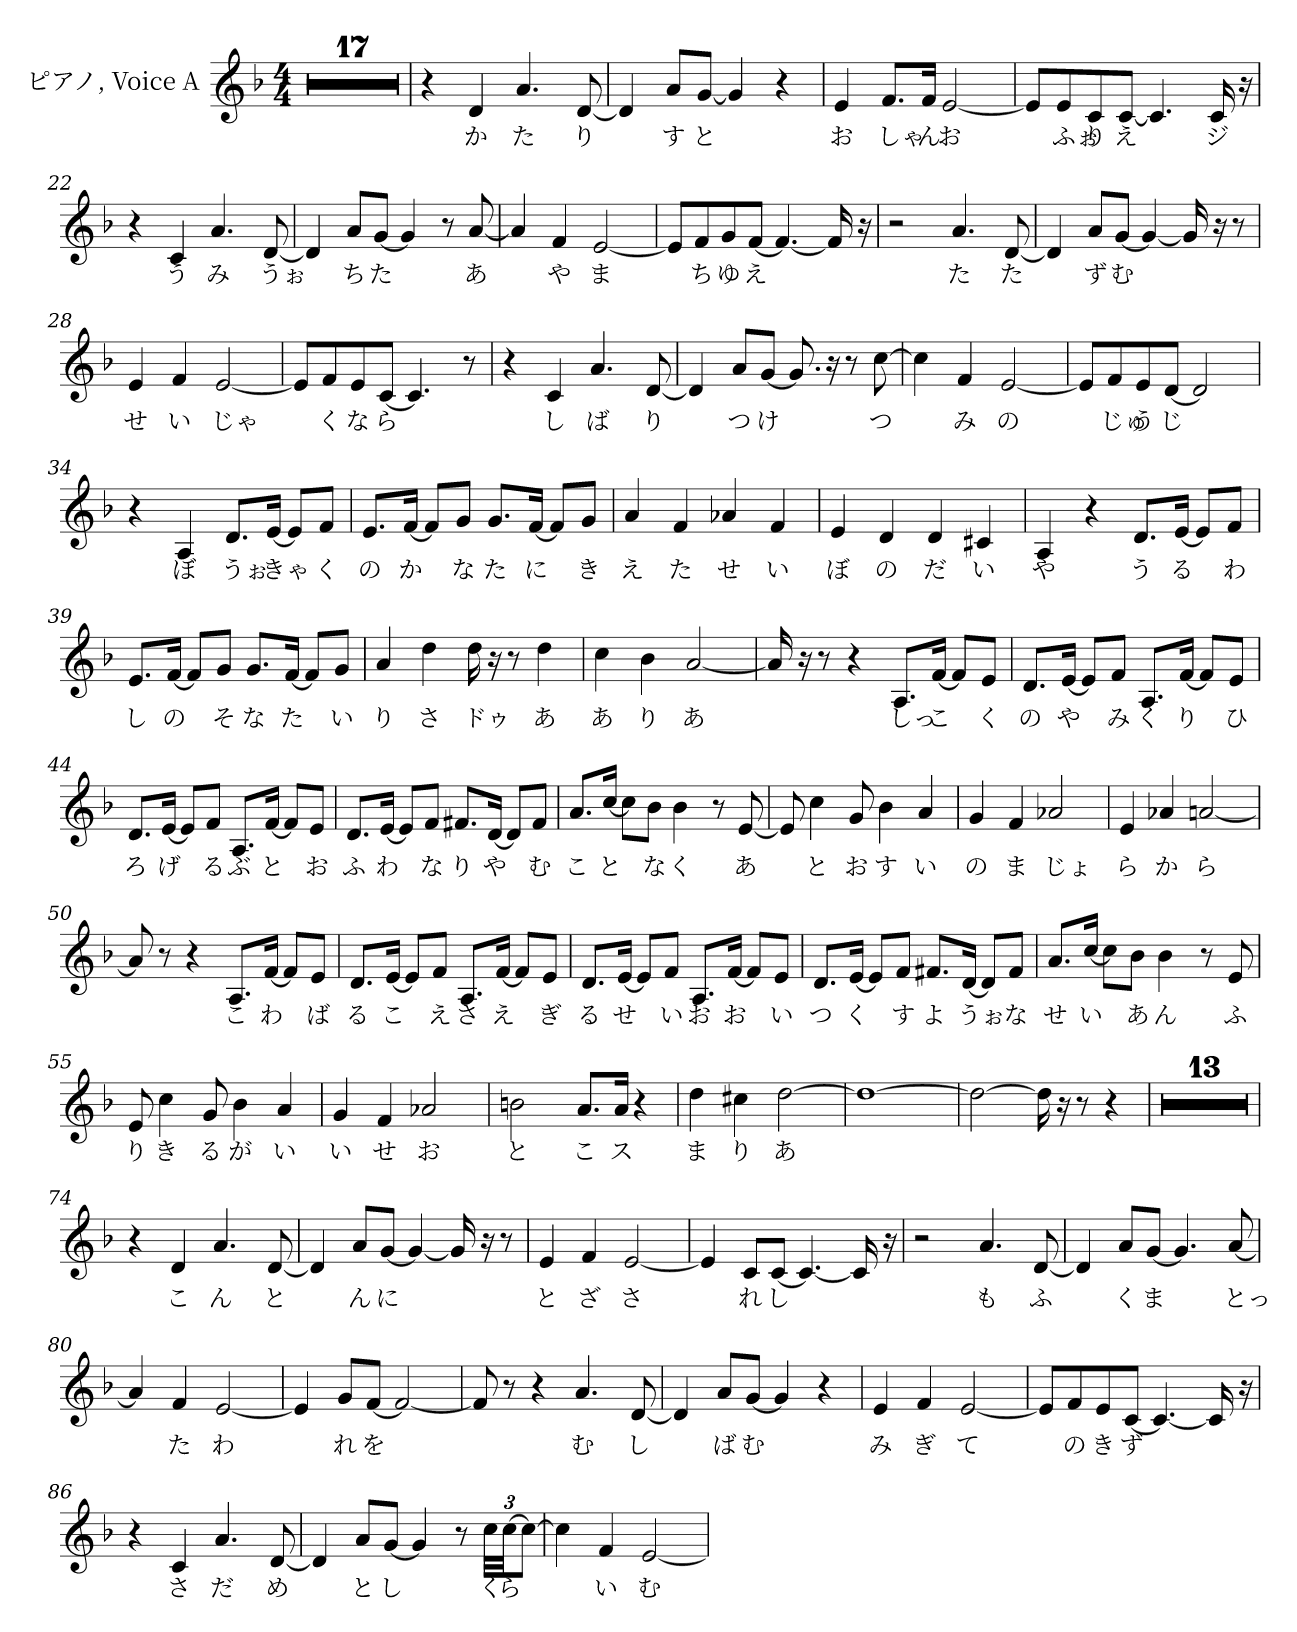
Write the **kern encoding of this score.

**kern	**text
*part1	*part1
*staff1	*staff1
*I"ピアノ, Voice A	*
*clefG2	*
*k[b-]	*
*M4/4	*
*MM170	*
=1	=1
1r	.
=2	=2
1r	.
=3	=3
1r	.
=4	=4
1r	.
=5	=5
1r	.
=6	=6
1r	.
=7	=7
1r	.
=8	=8
1r	.
=9	=9
1r	.
=10	=10
1r	.
=11	=11
1r	.
=12	=12
1r	.
=13	=13
1r	.
=14	=14
1r	.
=15	=15
1r	.
=16	=16
1r	.
=17	=17
1r	.
!!LO:LB:g=z
=18	=18
4r	.
!	!LO:LY:b
4d/	か
!	!LO:LY:b
4.a/	た
!	!LO:LY:b
[8d/	り
=19	=19
4d/]	.
!	!LO:LY:b
8a/L	す
!	!LO:LY:b
[8g/J	と
4g/]	.
4r	.
=20	=20
!	!LO:LY:b
4e/	お
!	!LO:LY:b
8.f/L	しゃ
!	!LO:LY:b
16f/Jk	ん
!	!LO:LY:b
[2e/	お
=21	=21
8e/L]	.
!	!LO:LY:b
8e/	ふぉ
!	!LO:LY:b
8c/	り
!	!LO:LY:b
[8c/J	え
4.c/]	.
!	!LO:LY:b
16c/	ジ
16r	.
=22	=22
4r	.
!	!LO:LY:b
4c/	う
!	!LO:LY:b
4.a/	み
!	!LO:LY:b
[8d/	うぉ
=23	=23
4d/]	.
!	!LO:LY:b
8a/L	ち
!	!LO:LY:b
[8g/J	た
4g/]	.
8r	.
!	!LO:LY:b
[8a/	あ
=24	=24
4a/]	.
!	!LO:LY:b
4f/	や
!	!LO:LY:b
[2e/	ま
!!LO:LB:g=z
=25	=25
8e/L]	.
!	!LO:LY:b
8f/	ち
!	!LO:LY:b
8g/	ゆ
!	!LO:LY:b
[8f/J	え
4.f/_	.
16f/]	.
16r	.
=26	=26
2r	.
!	!LO:LY:b
4.a/	た
!	!LO:LY:b
[8d/	た
=27	=27
4d/]	.
!	!LO:LY:b
8a/L	ず
!	!LO:LY:b
[8g/J	む
4g/_	.
16g/]	.
16r	.
8r	.
=28	=28
!	!LO:LY:b
4e/	せ
!	!LO:LY:b
4f/	い
!	!LO:LY:b
[2e/	じゃ
=29	=29
8e/L]	.
!	!LO:LY:b
8f/	く
!	!LO:LY:b
8e/	な
!	!LO:LY:b
[8c/J	ら
4.c/]	.
8r	.
=30	=30
4r	.
!	!LO:LY:b
4c/	し
!	!LO:LY:b
4.a/	ば
!	!LO:LY:b
[8d/	り
=31	=31
4d/]	.
!	!LO:LY:b
8a/L	つ
!	!LO:LY:b
[8g/J	け
8.g/]	.
16r	.
8r	.
!	!LO:LY:b
[8cc\	つ
!!LO:LB:g=z
=32	=32
4cc\]	.
!	!LO:LY:b
4f/	み
!	!LO:LY:b
[2e/	の
=33	=33
8e/L]	.
!	!LO:LY:b
8f/	じゅ
!	!LO:LY:b
8e/	う
!	!LO:LY:b
[8d/J	じ
2d/]	.
=34	=34
4r	.
!	!LO:LY:b
4A/	ぼ
!	!LO:LY:b
8.d/L	うぉ
!	!LO:LY:b
[16e/Jk	きゃ
8e/L]	.
!	!LO:LY:b
8f/J	く
=35	=35
!	!LO:LY:b
8.e/L	の
!	!LO:LY:b
[16f/Jk	か
8f/L]	.
!	!LO:LY:b
8g/J	な
!	!LO:LY:b
8.g/L	た
!	!LO:LY:b
[16f/Jk	に
8f/L]	.
!	!LO:LY:b
8g/J	き
=36	=36
!	!LO:LY:b
4a/	え
!	!LO:LY:b
4f/	た
!	!LO:LY:b
4a-X/	せ
!	!LO:LY:b
4f/	い
=37	=37
!	!LO:LY:b
4e/	ぼ
!	!LO:LY:b
4d/	の
!	!LO:LY:b
4d/	だ
!	!LO:LY:b
4c#X/	い
=38	=38
!	!LO:LY:b
4A/	や
4r	.
!	!LO:LY:b
8.d/L	う
!	!LO:LY:b
[16e/Jk	る
8e/L]	.
!	!LO:LY:b
8f/J	わ
!!LO:LB:g=z
=39	=39
!	!LO:LY:b
8.e/L	し
!	!LO:LY:b
[16f/Jk	の
8f/L]	.
!	!LO:LY:b
8g/J	そ
!	!LO:LY:b
8.g/L	な
!	!LO:LY:b
[16f/Jk	た
8f/L]	.
!	!LO:LY:b
8g/J	い
=40	=40
!	!LO:LY:b
4a/	り
!	!LO:LY:b
4dd\	さ
!	!LO:LY:b
16dd\	ドゥ
16r	.
8r	.
!	!LO:LY:b
4dd\	あ
=41	=41
!	!LO:LY:b
4cc\	あ
!	!LO:LY:b
4b-\	り
!	!LO:LY:b
[2a/	あ
=42	=42
16a/]	.
16r	.
8r	.
4r	.
!	!LO:LY:b
8.A/L	しっ
!	!LO:LY:b
[16f/Jk	こ
8f/L]	.
!	!LO:LY:b
8e/J	く
=43	=43
!	!LO:LY:b
8.d/L	の
!	!LO:LY:b
[16e/Jk	や
8e/L]	.
!	!LO:LY:b
8f/J	み
!	!LO:LY:b
8.A/L	く
!	!LO:LY:b
[16f/Jk	り
8f/L]	.
!	!LO:LY:b
8e/J	ひ
=44	=44
!	!LO:LY:b
8.d/L	ろ
!	!LO:LY:b
[16e/Jk	げ
8e/L]	.
!	!LO:LY:b
8f/J	る
!	!LO:LY:b
8.A/L	ぶ
!	!LO:LY:b
[16f/Jk	と
8f/L]	.
!	!LO:LY:b
8e/J	お
!!LO:LB:g=z
=45	=45
!	!LO:LY:b
8.d/L	ふ
!	!LO:LY:b
[16e/Jk	わ
8e/L]	.
!	!LO:LY:b
8f/J	な
!	!LO:LY:b
8.f#X/L	り
!	!LO:LY:b
[16d/Jk	や
8d/L]	.
!	!LO:LY:b
8f#/J	む
=46	=46
!	!LO:LY:b
8.a/L	こ
!	!LO:LY:b
[16cc/Jk	と
8cc\L]	.
!	!LO:LY:b
8b-\J	な
!	!LO:LY:b
4b-\	く
8r	.
!	!LO:LY:b
[8e/	あ
=47	=47
8e/]	.
!	!LO:LY:b
4cc\	と
!	!LO:LY:b
8g/	お
!	!LO:LY:b
4b-\	す
!	!LO:LY:b
4a/	い
=48	=48
!	!LO:LY:b
4g/	の
!	!LO:LY:b
4f/	ま
!	!LO:LY:b
2a-X/	じょ
=49	=49
!	!LO:LY:b
4e/	ら
!	!LO:LY:b
4a-X/	か
!	!LO:LY:b
[2an/	ら
=50	=50
8a/]	.
8r	.
4r	.
!	!LO:LY:b
8.A/L	こ
!	!LO:LY:b
[16f/Jk	わ
8f/L]	.
!	!LO:LY:b
8e/J	ば
!!LO:LB:g=z
=51	=51
!	!LO:LY:b
8.d/L	る
!	!LO:LY:b
[16e/Jk	こ
8e/L]	.
!	!LO:LY:b
8f/J	え
!	!LO:LY:b
8.A/L	さ
!	!LO:LY:b
[16f/Jk	え
8f/L]	.
!	!LO:LY:b
8e/J	ぎ
=52	=52
!	!LO:LY:b
8.d/L	る
!	!LO:LY:b
[16e/Jk	せ
8e/L]	.
!	!LO:LY:b
8f/J	い
!	!LO:LY:b
8.A/L	お
!	!LO:LY:b
[16f/Jk	お
8f/L]	.
!	!LO:LY:b
8e/J	い
=53	=53
!	!LO:LY:b
8.d/L	つ
!	!LO:LY:b
[16e/Jk	く
8e/L]	.
!	!LO:LY:b
8f/J	す
!	!LO:LY:b
8.f#X/L	よ
!	!LO:LY:b
[16d/Jk	うぉ
8d/L]	.
!	!LO:LY:b
8f#/J	な
=54	=54
!	!LO:LY:b
8.a/L	せ
!	!LO:LY:b
[16cc/Jk	い
8cc\L]	.
!	!LO:LY:b
8b-\J	あ
!	!LO:LY:b
4b-\	ん
8r	.
!	!LO:LY:b
8e/	ふ
=55	=55
!	!LO:LY:b
8e/	り
!	!LO:LY:b
4cc\	き
!	!LO:LY:b
8g/	る
!	!LO:LY:b
4b-\	が
!	!LO:LY:b
4a/	い
!!LO:LB:g=z
=56	=56
!	!LO:LY:b
4g/	い
!	!LO:LY:b
4f/	せ
!	!LO:LY:b
2a-X/	お
=57	=57
!	!LO:LY:b
2bn\	と
!	!LO:LY:b
8.a/L	こ
!	!LO:LY:b
16a/Jk	ス
4r	.
=58	=58
!	!LO:LY:b
4dd\	ま
!	!LO:LY:b
4cc#X\	り
!	!LO:LY:b
[2dd\	あ
=59	=59
1dd_	.
=60	=60
2dd\_	.
16dd\]	.
16r	.
8r	.
4r	.
=61	=61
1r	.
=62	=62
1r	.
=63	=63
1r	.
=64	=64
1r	.
=65	=65
1r	.
=66	=66
1r	.
=67	=67
1r	.
=68	=68
1r	.
=69	=69
1r	.
!!LO:LB:g=z
=70	=70
1r	.
=71	=71
1r	.
=72	=72
1r	.
=73	=73
1r	.
=74	=74
4r	.
!	!LO:LY:b
4d/	こ
!	!LO:LY:b
4.a/	ん
!	!LO:LY:b
[8d/	と
=75	=75
4d/]	.
!	!LO:LY:b
8a/L	ん
!	!LO:LY:b
[8g/J	に
4g/_	.
16g/]	.
16r	.
8r	.
=76	=76
!	!LO:LY:b
4e/	と
!	!LO:LY:b
4f/	ざ
!	!LO:LY:b
[2e/	さ
=77	=77
4e/]	.
!	!LO:LY:b
8c/L	れ
!	!LO:LY:b
[8c/J	し
4.c/_	.
16c/]	.
16r	.
=78	=78
2r	.
!	!LO:LY:b
4.a/	も
!	!LO:LY:b
[8d/	ふ
=79	=79
4d/]	.
!	!LO:LY:b
8a/L	く
!	!LO:LY:b
[8g/J	ま
4.g/]	.
!	!LO:LY:b
[8a/	とっ
!!LO:LB:g=z
=80	=80
4a/]	.
!	!LO:LY:b
4f/	た
!	!LO:LY:b
[2e/	わ
=81	=81
4e/]	.
!	!LO:LY:b
8g/L	れ
!	!LO:LY:b
[8f/J	を
2f/_	.
=82	=82
8f/]	.
8r	.
4r	.
!	!LO:LY:b
4.a/	む
!	!LO:LY:b
[8d/	し
=83	=83
4d/]	.
!	!LO:LY:b
8a/L	ば
!	!LO:LY:b
[8g/J	む
4g/]	.
4r	.
=84	=84
!	!LO:LY:b
4e/	み
!	!LO:LY:b
4f/	ぎ
!	!LO:LY:b
[2e/	て
=85	=85
8e/L]	.
!	!LO:LY:b
8f/	の
!	!LO:LY:b
8e/	き
!	!LO:LY:b
[8c/J	ず
4.c/_	.
16c/]	.
16r	.
=86	=86
4r	.
!	!LO:LY:b
4c/	さ
!	!LO:LY:b
4.a/	だ
!	!LO:LY:b
[8d/	め
!!LO:LB:g=z
=87	=87
4d/]	.
!	!LO:LY:b
8a/L	と
!	!LO:LY:b
[8g/J	し
4g/]	.
8r	.
*Xbrackettup	*
!	!LO:LY:b
48cc\LLL	く
!	!LO:LY:b
[48cc\JJ	ら
12cc\J_	.
=88	=88
4cc\]	.
!	!LO:LY:b
4f/	い
!	!LO:LY:b
[2e/	む
=	=
*-	*-
